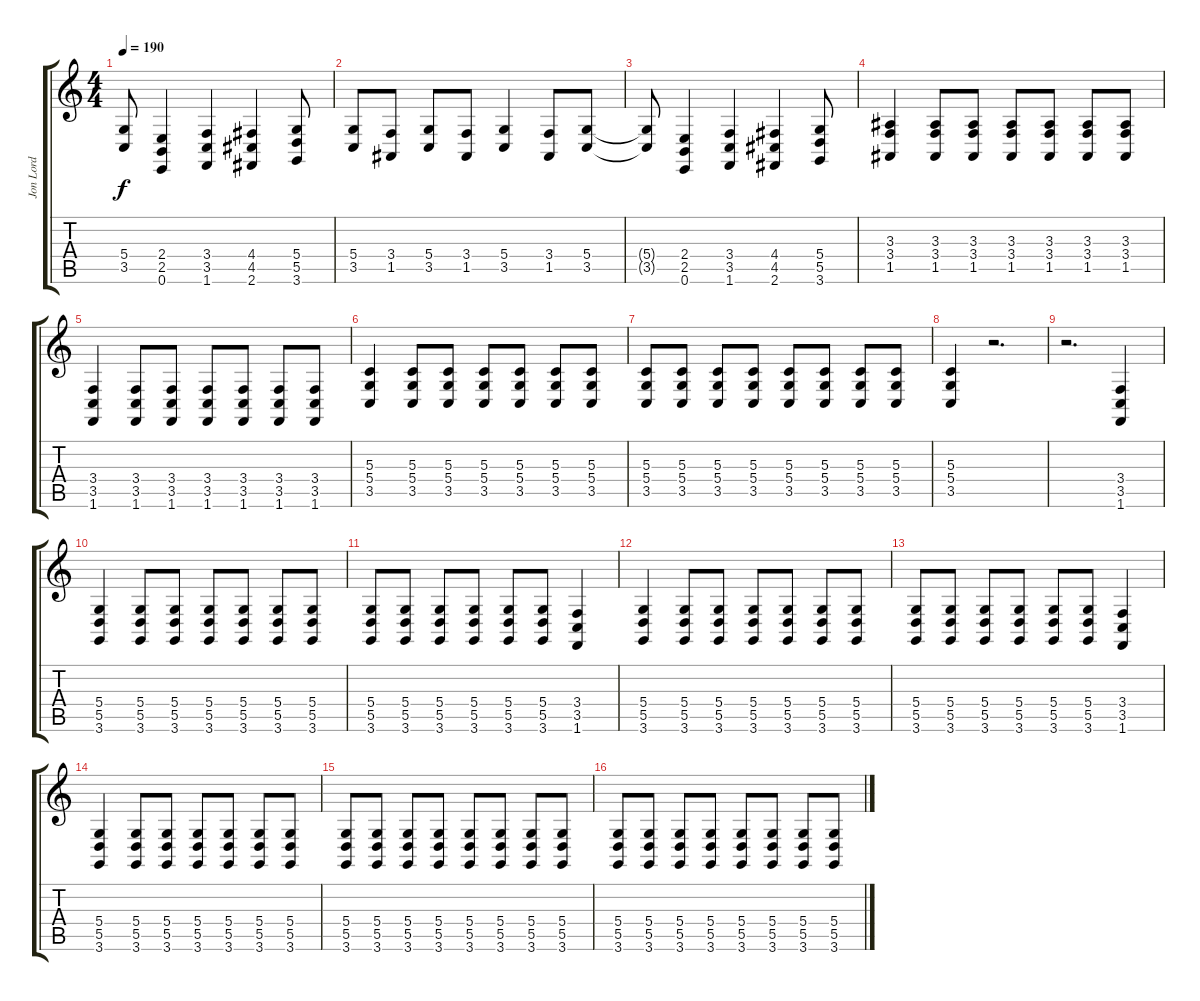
\track ("Jon Lord" "Jon Lord") {instrument acousticgrandpiano}
\staff {score tabs}
\tuning (E4 B3 G3 D3 A2 E2) {hide}
\ts (4 4)
\tempo 190
\clef g2
\ks c
(5.4{t} 3.5{t}).8{dy f} (2.4 2.5 0.6).4 (3.4 3.5 1.6).4 (4.4 4.5 2.6).4 (5.4 5.5 3.6).8 |
(5.4 3.5).8 (3.4 1.5).8 (5.4 3.5).8 (3.4 1.5).8 (5.4 3.5).4 (3.4 1.5).8 (5.4 3.5).8 |
(5.4{t} 3.5{t}).8 (2.4 2.5 0.6).4 (3.4 3.5 1.6).4 (4.4 4.5 2.6).4 (5.4 5.5 3.6).8 |
(3.3 3.4 1.5).4 (3.3 3.4 1.5).8 (3.3 3.4 1.5).8 (3.3 3.4 1.5).8 (3.3 3.4 1.5).8 (3.3 3.4 1.5).8 (3.3 3.4 1.5).8 |
(3.4 3.5 1.6).4 (3.4 3.5 1.6).8 (3.4 3.5 1.6).8 (3.4 3.5 1.6).8 (3.4 3.5 1.6).8 (3.4 3.5 1.6).8 (3.4 3.5 1.6).8 |
(5.3 5.4 3.5).4 (5.3 5.4 3.5).8 (5.3 5.4 3.5).8 (5.3 5.4 3.5).8 (5.3 5.4 3.5).8 (5.3 5.4 3.5).8 (5.3 5.4 3.5).8 |
(5.3 5.4 3.5).8 (5.3 5.4 3.5).8 (5.3 5.4 3.5).8 (5.3 5.4 3.5).8 (5.3 5.4 3.5).8 (5.3 5.4 3.5).8 (5.3 5.4 3.5).8 (5.3 5.4 3.5).8 |
(5.3 5.4 3.5).4 r.2{d} |
r.2{d} (3.4 3.5 1.6).4 |
(5.4 5.5 3.6).4 (5.4 5.5 3.6).8 (5.4 5.5 3.6).8 (5.4 5.5 3.6).8 (5.4 5.5 3.6).8 (5.4 5.5 3.6).8 (5.4 5.5 3.6).8 |
(5.4 5.5 3.6).8 (5.4 5.5 3.6).8 (5.4 5.5 3.6).8 (5.4 5.5 3.6).8 (5.4 5.5 3.6).8 (5.4 5.5 3.6).8 (3.4 3.5 1.6).4 |
(5.4 5.5 3.6).4 (5.4 5.5 3.6).8 (5.4 5.5 3.6).8 (5.4 5.5 3.6).8 (5.4 5.5 3.6).8 (5.4 5.5 3.6).8 (5.4 5.5 3.6).8 |
(5.4 5.5 3.6).8 (5.4 5.5 3.6).8 (5.4 5.5 3.6).8 (5.4 5.5 3.6).8 (5.4 5.5 3.6).8 (5.4 5.5 3.6).8 (3.4 3.5 1.6).4 |
(5.4 5.5 3.6).4 (5.4 5.5 3.6).8 (5.4 5.5 3.6).8 (5.4 5.5 3.6).8 (5.4 5.5 3.6).8 (5.4 5.5 3.6).8 (5.4 5.5 3.6).8 |
(5.4 5.5 3.6).8 (5.4 5.5 3.6).8 (5.4 5.5 3.6).8 (5.4 5.5 3.6).8 (5.4 5.5 3.6).8 (5.4 5.5 3.6).8 (5.4 5.5 3.6).8 (5.4 5.5 3.6).8 |
(5.4 5.5 3.6).8{volume 0} (5.4 5.5 3.6).8 (5.4 5.5 3.6).8 (5.4 5.5 3.6).8 (5.4 5.5 3.6).8 (5.4 5.5 3.6).8 (5.4 5.5 3.6).8 (5.4 5.5 3.6).8
